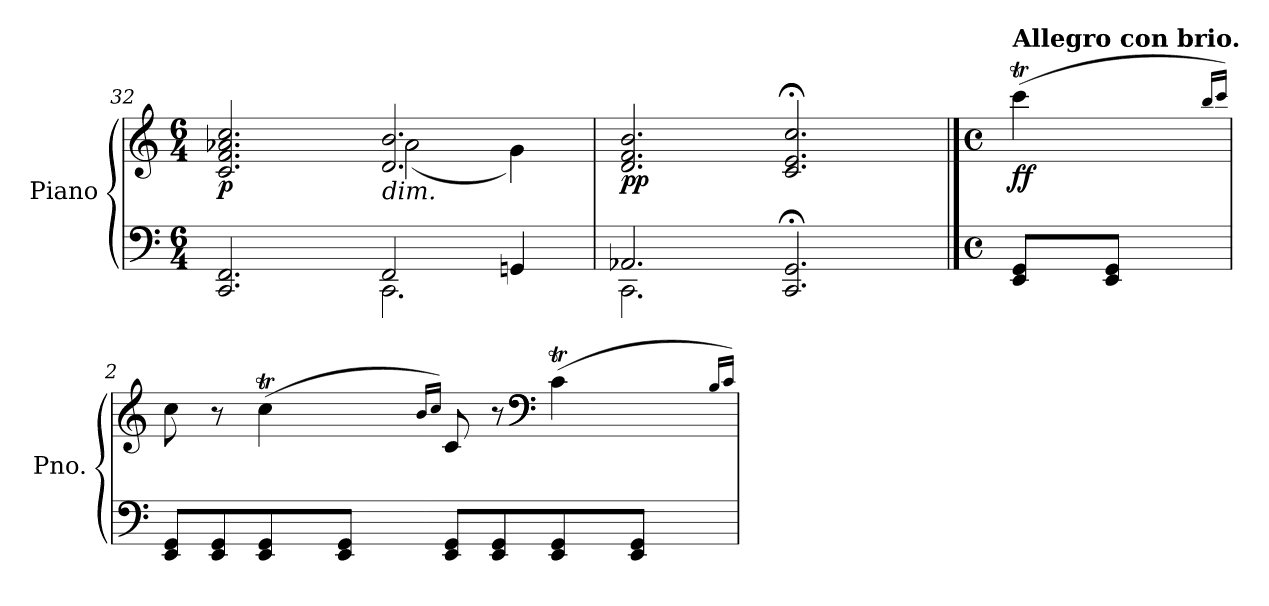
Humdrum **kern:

**kern	**kern	**dynam
*part1	*part1	*part1
*staff2	*staff1	*staff1/2
*I"Piano	*	*
*I'Pno.	*	*
*clefF4	*clefG2	*
*k[]	*k[]	*
*M6/4	*M6/4	*
=32	=32	=32
*^	*^	*
!	!	!	!	!LO:DY:b
2.CC/ 2.FF/	2.ryy	2.c/ 2.f/ 2.a-X/ 2.cc/	2.ryy	p
!	!	!LO:TX:b:i:t=dim.	!	!
2FF/	2.CC\	2.d/ 2.b/	(<2a-\	.
4GGn/	.	.	4g\)	.
=33	=33	=33	=33	=33
!	!	!	!	!LO:DY:b
*	*	*v	*v	*
2.AA-X/	2.CC\	2.d/ 2.f/ 2.b/	pp
2.CC/;< 2.GG/;<	2.ryy	2.c/;< 2.e/;< 2.cc/;<	.
*v	*v	*	*
!!LO:PB:g=z
==1	==1	==1
*M4/4	*M4/4	*
*met(c)	*met(c)	*
*^	*^	*
!	!	!LO:TX:a:B:t=Allegro con brio.	!	!
!	!	!	!	!LO:DY:b
*v	*v	*	*	*
8EE/ 8GG/L	(<4cccT\	32ddd!yy	ff
.	.	32ccc!yy	.
.	.	32ddd!yy	.
.	.	32ccc!yy	.
8EE/ 8GG/J	.	32ddd!yy	.
.	.	32ccc!yy	.
.	.	32bb!yy	.
.	.	32ccc!yy	.
.	16qbb/LL	.	.
.	16qccc/JJ)	.	.
=2	=2	=2	=2
8EE/ 8GG/L	8cc\	4ryy	.
8EE/ 8GG/	8r	.	.
8EE/ 8GG/	(<4ccT\	32dd!yy	.
.	.	32cc!yy	.
.	.	32dd!yy	.
.	.	32cc!yy	.
8EE/ 8GG/J	.	32dd!yy	.
.	.	32cc!yy	.
.	.	32b!yy	.
.	.	32cc!yy	.
.	16qb/LL	.	.
.	16qcc/JJ)	.	.
8EE/ 8GG/L	8c/	8ryy	.
8EE/ 8GG/	8r	8rddddyy	.
*	*clefF4	*	*
8EE/ 8GG/	(<4cT\	32d!yy	.
.	.	32c!yy	.
.	.	32d!yy	.
.	.	32c!yy	.
8EE/ 8GG/J	.	32d!yy	.
.	.	32c!yy	.
.	.	32B!yy	.
.	.	32c!yy	.
*	*v	*v	*
.	16qB/LL	.
.	16qc/JJ)	.
=	=	=
*-	*-	*-
